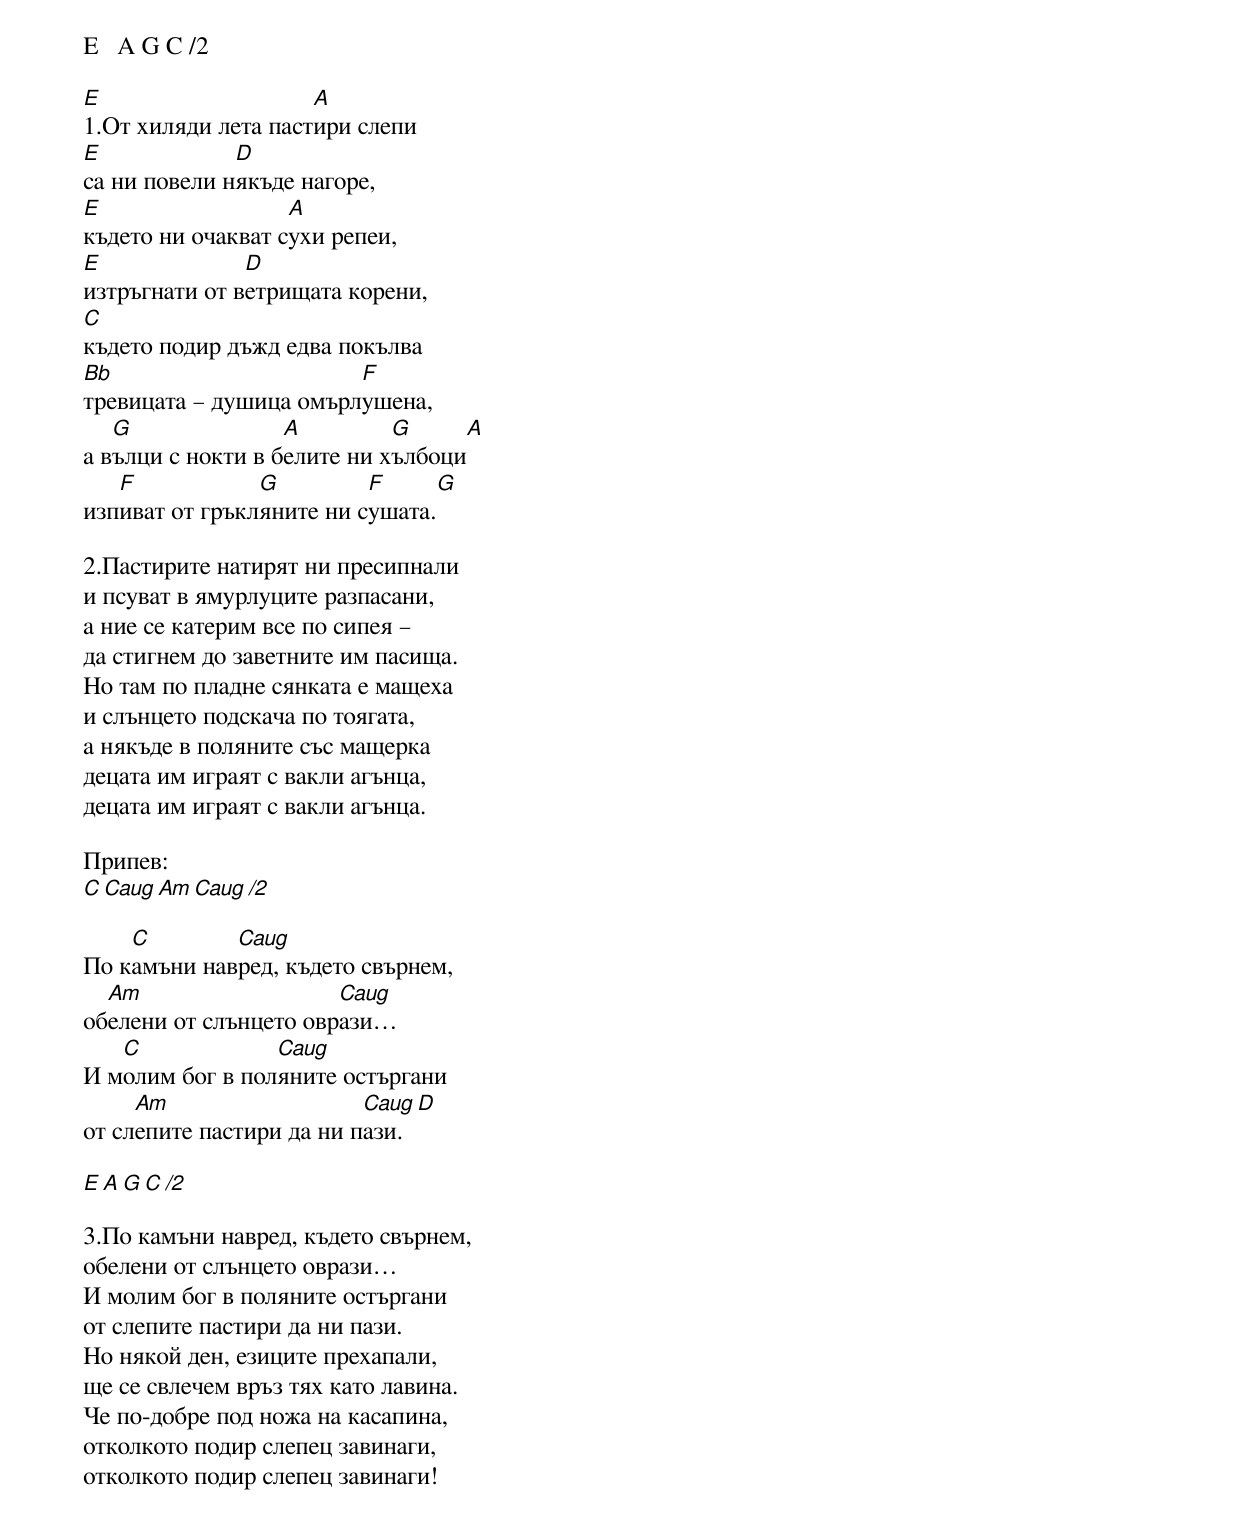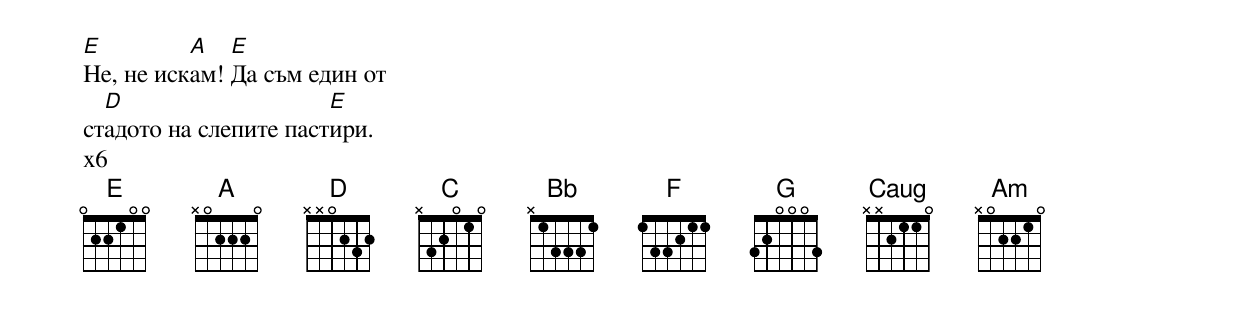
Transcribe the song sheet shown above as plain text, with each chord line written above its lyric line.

E   A G C /2

E                    A
1.От хиляди лета пастири слепи
E             D
са ни повели някъде нагоре,
E                  A
където ни очакват сухи репеи,
E              D
изтръгнати от ветрищата корени,
C
където подир дъжд едва покълва
Bb                      F
тревицата – душица омърлушена,
   G               A         G       A
а вълци с нокти в белите ни хълбоци
   F            G         F       G
изпиват от гръкляните ни сушата.

2.Пастирите натирят ни пресипнали
и псуват в ямурлуците разпасани,
а ние се катерим все по сипея –
да стигнем до заветните им пасища.
Но там по пладне сянката е мащеха
и слънцето подскача по тоягата,
а някъде в поляните със мащерка
децата им играят с вакли агънца,
децата им играят с вакли агънца.

Припев:
C  Caug Am Caug /2

    C        Caug
По камъни навред, където свърнем,
  Am                   Caug
обелени от слънцето оврази…
   C             Caug
И молим бог в поляните остъргани
     Am                   Caug  D
от слепите пастири да ни пази.

E   A G C /2

3.По камъни навред, където свърнем,
обелени от слънцето оврази…
И молим бог в поляните остъргани
от слепите пастири да ни пази.
Но някой ден, езиците прехапали,
ще се свлечем връз тях като лавина.
Че по-добре под ножа на касапина,
отколкото подир слепец завинаги,
отколкото подир слепец завинаги!

Е         A   E
Не, не искам! Да съм един от
  D                    E
стадото на слепите пастири.
x6
